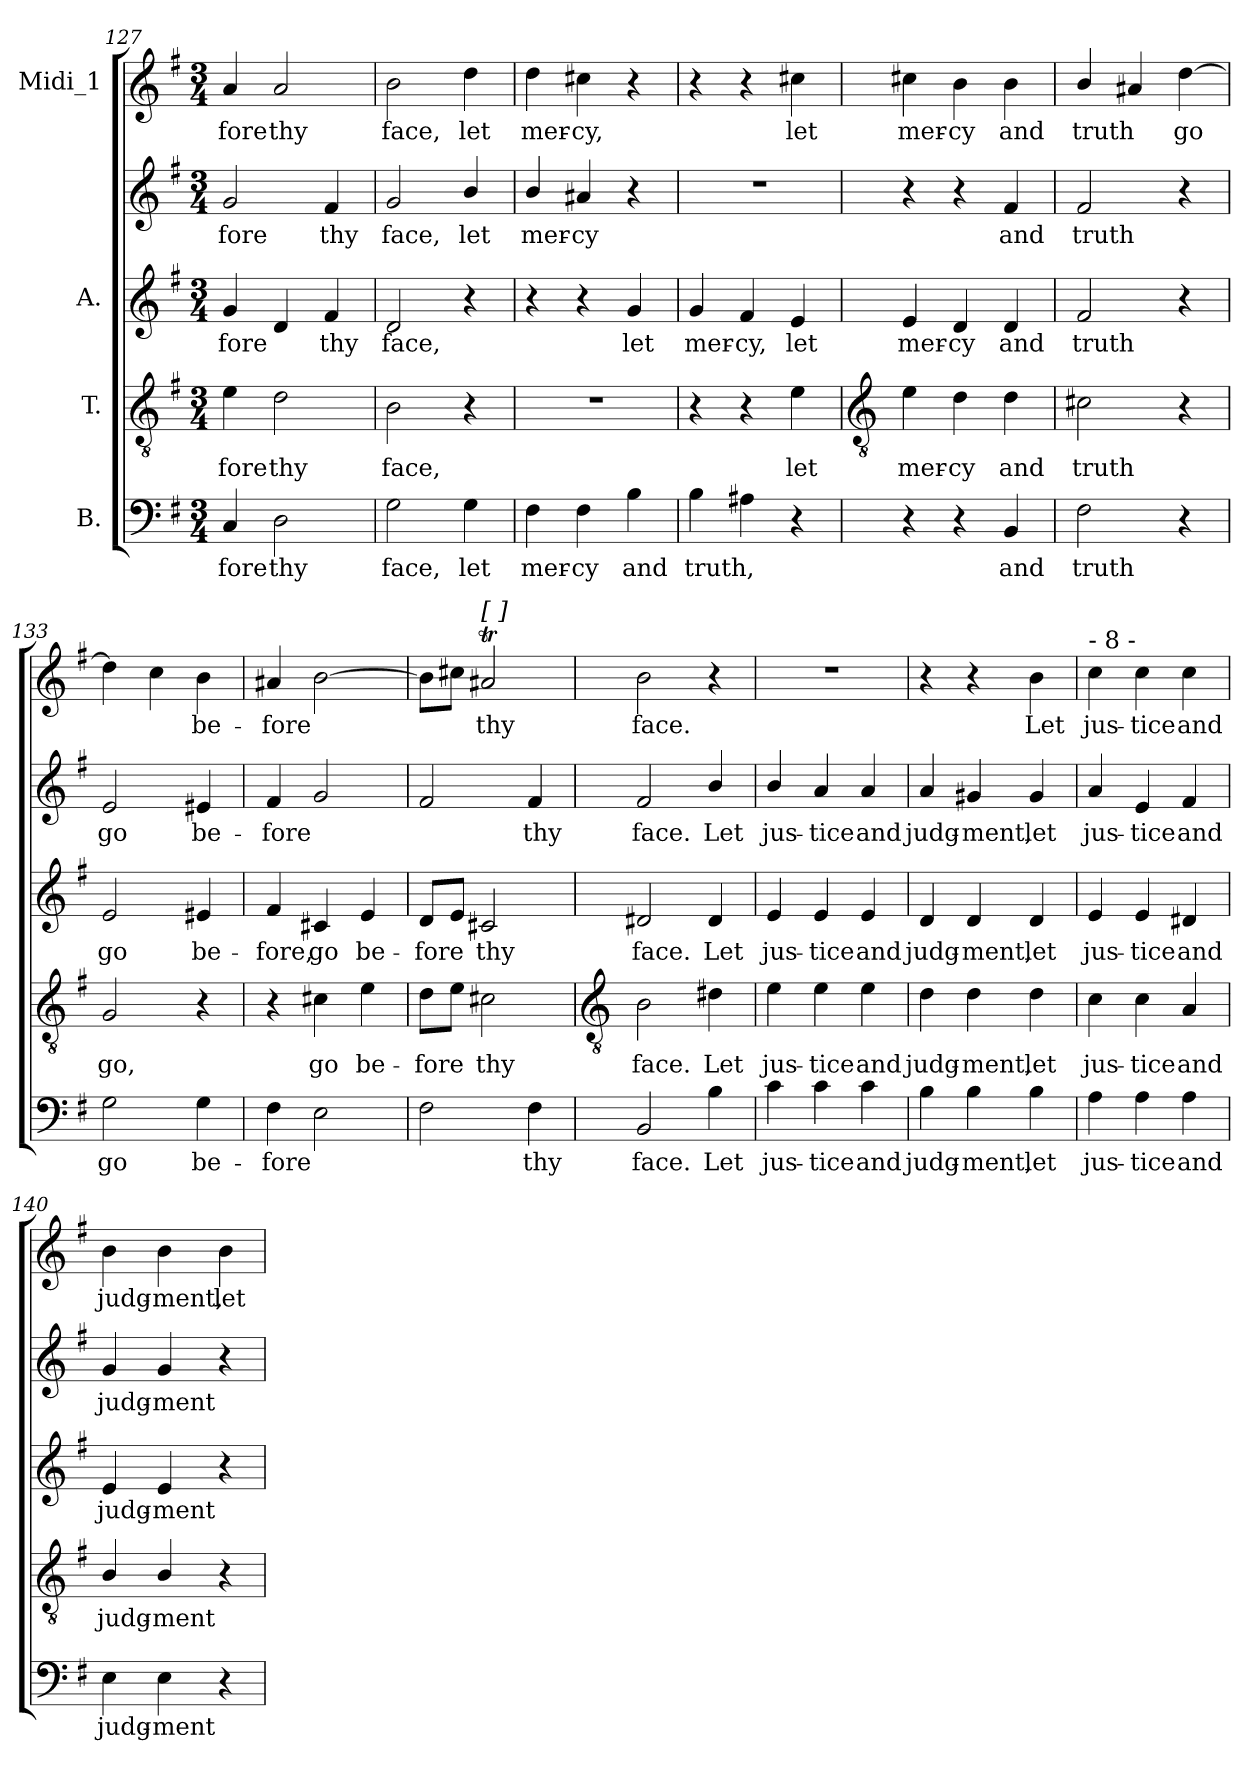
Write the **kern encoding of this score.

**kern	**text	**kern	**text	**kern	**text	**kern	**text	**kern	**text
*part4	*part4	*part3	*part3	*part2	*part2	*part2	*part2	*part1	*part1
*staff5	*staff5	*staff4	*staff4	*staff3	*staff3	*staff2	*staff2	*staff1	*staff1
*I"B.	*	*I"T.	*	*I"A.	*	*	*	*I"Midi_1	*
*clefF4	*	*clefGv2	*	*clefG2	*	*clefG2	*	*clefG2	*
*k[f#]	*	*k[f#]	*	*k[f#]	*	*k[f#]	*	*k[f#]	*
*G:	*	*G:	*	*G:	*	*G:	*	*G:	*
*M3/4	*	*M3/4	*	*M3/4	*	*M3/4	*	*M3/4	*
=127	=127	=127	=127	=127	=127	=127	=127	=127	=127
!	!LO:LY:b	!	!LO:LY:b	!	!LO:LY:b	!	!LO:LY:b	!	!LO:LY:b
4C	-fore	4e	-fore	4g	fore	2g/	-fore	4a	-fore
!	!LO:LY:b	!	!LO:LY:b	!	!	!	!	!	!LO:LY:b
2D	thy	2d	thy	4d	.	.	.	2a	thy
!	!	!	!	!	!LO:LY:b	!	!LO:LY:b	!	!
.	.	.	.	4f#	thy	4f#/	thy	.	.
=128	=128	=128	=128	=128	=128	=128	=128	=128	=128
!	!LO:LY:b	!	!LO:LY:b	!	!LO:LY:b	!	!LO:LY:b	!	!LO:LY:b
2G	face,	2B	face,	2d	face,	2g/	face,	2b	face,
!	!LO:LY:b	!	!	!	!	!	!LO:LY:b	!	!LO:LY:b
4G	let	4r	.	4r	.	4b/	let	4dd	let
=129	=129	=129	=129	=129	=129	=129	=129	=129	=129
!	!LO:LY:b	!LO:N:vis=1	!	!	!	!	!LO:LY:b	!	!LO:LY:b
4F#	mer-	2.r	.	4r	.	4b/	mer-	4dd	mer-
!	!LO:LY:b	!	!	!	!	!	!LO:LY:b	!	!LO:LY:b
4F#	-cy	.	.	4r	.	4a#X	-cy	4cc#X	-cy,
!	!LO:LY:b	!	!	!	!LO:LY:b	!	!	!	!
4B	and	.	.	4g	let	4r	.	4r	.
=130	=130	=130	=130	=130	=130	=130	=130	=130	=130
!	!LO:LY:b	!	!	!	!LO:LY:b	!LO:N:vis=1	!	!	!
4B	truth,	4r	.	4g	mer-	2.r	.	4r	.
!	!	!	!	!	!LO:LY:b	!	!	!	!
4A#X	.	4r	.	4f#	-cy,	.	.	4r	.
!	!	!	!LO:LY:b	!	!LO:LY:b	!	!	!	!LO:LY:b
4r	.	4e	let	4e	let	.	.	4cc#X	let
!!LO:LB:g=z
=131	=131	=131	=131	=131	=131	=131	=131	=131	=131
*	*	*clefGv2	*	*	*	*	*	*	*
!	!	!	!LO:LY:b	!	!LO:LY:b	!	!	!	!LO:LY:b
4r	.	4e	mer-	4e	mer-	4r	.	4cc#X	mer-
!	!	!	!LO:LY:b	!	!LO:LY:b	!	!	!	!LO:LY:b
4r	.	4d	-cy	4d	-cy	4r	.	4b	-cy
!	!LO:LY:b	!	!LO:LY:b	!	!LO:LY:b	!	!LO:LY:b	!	!LO:LY:b
4BB	and	4d	and	4d	and	4f#	and	4b	and
=132	=132	=132	=132	=132	=132	=132	=132	=132	=132
!	!LO:LY:b	!	!LO:LY:b	!	!LO:LY:b	!	!LO:LY:b	!	!LO:LY:b
2F#	truth	2c#X	truth	2f#	truth	2f#	truth	4b/	truth
.	.	.	.	.	.	.	.	4a#X	.
!	!	!	!	!	!	!	!	!	!LO:LY:b
4r	.	4r	.	4r	.	4r	.	[4dd	go
=133	=133	=133	=133	=133	=133	=133	=133	=133	=133
!	!LO:LY:b	!	!LO:LY:b	!	!LO:LY:b	!	!LO:LY:b	!	!
2G	go	2G	go,	2e	-go	2e	go	4dd]	.
.	.	.	.	.	.	.	.	4cc	.
!	!LO:LY:b	!	!	!	!LO:LY:b	!	!LO:LY:b	!	!LO:LY:b
4G	be-	4r	.	4e#X	be-	4e#X	be-	4b	be-
=134	=134	=134	=134	=134	=134	=134	=134	=134	=134
!	!LO:LY:b	!	!	!	!LO:LY:b	!	!LO:LY:b	!	!LO:LY:b
4F#	-fore	4r	.	4f#	fore,	4f#	-fore	4a#X	-fore
!	!	!	!LO:LY:b	!	!LO:LY:b	!	!	!	!
2E	.	4c#X	go	4c#X	go	2g	.	[2b	.
!	!	!	!LO:LY:b	!	!LO:LY:b	!	!	!	!
.	.	4e	be-	4e	be-	.	.	.	.
=135	=135	=135	=135	=135	=135	=135	=135	=135	=135
!	!	!	!LO:LY:b	!	!LO:LY:b	!	!	!	!
2F#	.	8dL	-fore	8dL	fore	2f#	.	8bL]	.
.	.	8eJ	.	8eJ	.	.	.	8cc#XJ	.
!	!	!	!	!	!	!	!	!LO:TX:a:t=[   ]	!
!	!	!	!LO:LY:b	!	!LO:LY:b	!	!	!	!LO:LY:b
.	.	2c#X	thy	2c#X	thy	.	.	2a#Xt	thy
!	!LO:LY:b	!	!	!	!	!	!LO:LY:b	!	!
4F#	thy	.	.	.	.	4f#	-thy	.	.
!!LO:LB:g=z
=136	=136	=136	=136	=136	=136	=136	=136	=136	=136
*	*	*clefGv2	*	*	*	*	*	*	*
!	!LO:LY:b	!	!LO:LY:b	!	!LO:LY:b	!	!LO:LY:b	!	!LO:LY:b
2BB	face.	2B	face.	2d#X	face.	2f#	face.	2b	face.
!	!LO:LY:b	!	!LO:LY:b	!	!LO:LY:b	!	!LO:LY:b	!	!
4B	Let	4d#X	Let	4d#	Let	4b/	Let	4r	.
=137	=137	=137	=137	=137	=137	=137	=137	=137	=137
!	!LO:LY:b	!	!LO:LY:b	!	!LO:LY:b	!	!LO:LY:b	!LO:N:vis=1	!
4c	jus-	4e	jus-	4e	jus-	4b/	jus-	2.r	.
!	!LO:LY:b	!	!LO:LY:b	!	!LO:LY:b	!	!LO:LY:b	!	!
4c	-tice	4e	-tice	4e	-tice	4a/	-tice	.	.
!	!LO:LY:b	!	!LO:LY:b	!	!LO:LY:b	!	!LO:LY:b	!	!
4c	and	4e	and	4e	and	4a/	and	.	.
=138	=138	=138	=138	=138	=138	=138	=138	=138	=138
!	!LO:LY:b	!	!LO:LY:b	!	!LO:LY:b	!	!LO:LY:b	!	!
4B	judg-	4d	judg-	4d	judg-	4a/	judg-	4r	.
!	!LO:LY:b	!	!LO:LY:b	!	!LO:LY:b	!	!LO:LY:b	!	!
4B	-ment,	4d	-ment,	4d	-ment,	4g#X/	-ment,	4r	.
!	!LO:LY:b	!	!LO:LY:b	!	!LO:LY:b	!	!LO:LY:b	!	!LO:LY:b
4B	let	4d	let	4d	let	4g#/	let	4b	Let
=139	=139	=139	=139	=139	=139	=139	=139	=139	=139
!	!	!	!	!	!	!	!	!LO:TX:a:t=- 8 -	!
!	!LO:LY:b	!	!LO:LY:b	!	!LO:LY:b	!	!LO:LY:b	!	!LO:LY:b
4A	jus-	4c	jus-	4e	jus-	4a/	jus-	4cc	jus-
!	!LO:LY:b	!	!LO:LY:b	!	!LO:LY:b	!	!LO:LY:b	!	!LO:LY:b
4A	-tice	4c	-tice	4e	-tice	4e/	-tice	4cc	-tice
!	!LO:LY:b	!	!LO:LY:b	!	!LO:LY:b	!	!LO:LY:b	!	!LO:LY:b
4A	and	4A	and	4d#X	and	4f#/	and	4cc	and
=140	=140	=140	=140	=140	=140	=140	=140	=140	=140
!	!LO:LY:b	!	!LO:LY:b	!	!LO:LY:b	!	!LO:LY:b	!	!LO:LY:b
4E	judg-	4B/	judg-	4e	judg-	4g/	judg-	4b	judg-
!	!LO:LY:b	!	!LO:LY:b	!	!LO:LY:b	!	!LO:LY:b	!	!LO:LY:b
4E	-ment	4B/	-ment	4e	-ment	4g/	-ment	4b	-ment,
!	!	!	!	!	!	!	!	!	!LO:LY:b
4r	.	4r	.	4r	.	4r	.	4b	let
=	=	=	=	=	=	=	=	=	=
*-	*-	*-	*-	*-	*-	*-	*-	*-	*-
